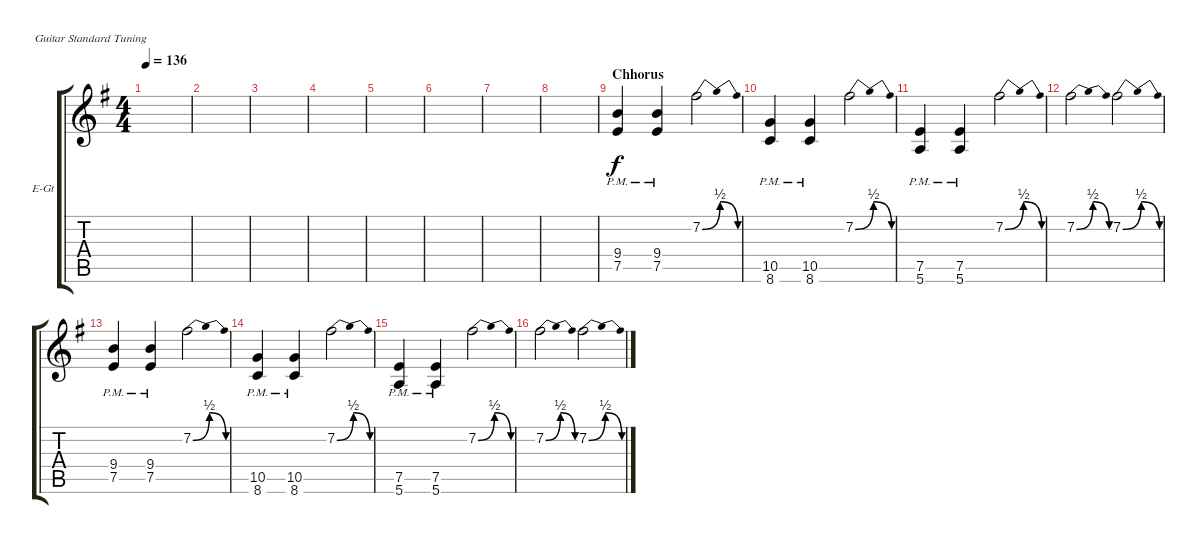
\defaultSystemsLayout 4
\bracketExtendMode groupsimilarinstruments
\firstSystemTrackNameOrientation horizontal
\otherSystemsTrackNameOrientation horizontal
\track ("Electric Guitar" "E-Gt") {instrument overdrivenguitar}
\staff {score tabs}
\tuning (E4 B3 G3 D3 A2 E2)
\ts (4 4)
\tempo 136
\clef g2
\ks eminor
|
|
|
|
|
|
|
|
\section ("" "Chhorus")
(7.5{pm} 9.4{pm}).4 (7.5{pm} 9.4{pm}).4 7.2{be (bendrelease 0 0 21.599999999999998 2 36 2 47.4 0)}.2 |
(8.6{pm} 10.5{pm}).4 (8.6{pm} 10.5{pm}).4 7.2{be (bendrelease 0 0 21.599999999999998 2 36 2 47.4 0)}.2 |
(5.6{pm} 7.5{pm}).4 (5.6{pm} 7.5{pm}).4 7.2{be (bendrelease 0 0 21.599999999999998 2 36 2 47.4 0)}.2 |
7.2{be (bendrelease 0 0 21.599999999999998 2 36 2 47.4 0)}.2 7.2{be (bendrelease 0 0 21.599999999999998 2 36 2 47.4 0)}.2 |
(7.5{pm} 9.4{pm}).4 (7.5{pm} 9.4{pm}).4 7.2{be (bendrelease 0 0 21.599999999999998 2 36 2 47.4 0)}.2 |
(8.6{pm} 10.5{pm}).4 (8.6{pm} 10.5{pm}).4 7.2{be (bendrelease 0 0 21.599999999999998 2 36 2 47.4 0)}.2 |
(5.6{pm} 7.5{pm}).4 (5.6{pm} 7.5{pm}).4 7.2{be (bendrelease 0 0 21.599999999999998 2 36 2 47.4 0)}.2 |
7.2{be (bendrelease 0 0 21.599999999999998 2 36 2 47.4 0)}.2 7.2{be (bendrelease 0 0 21.599999999999998 2 36 2 47.4 0)}.2
